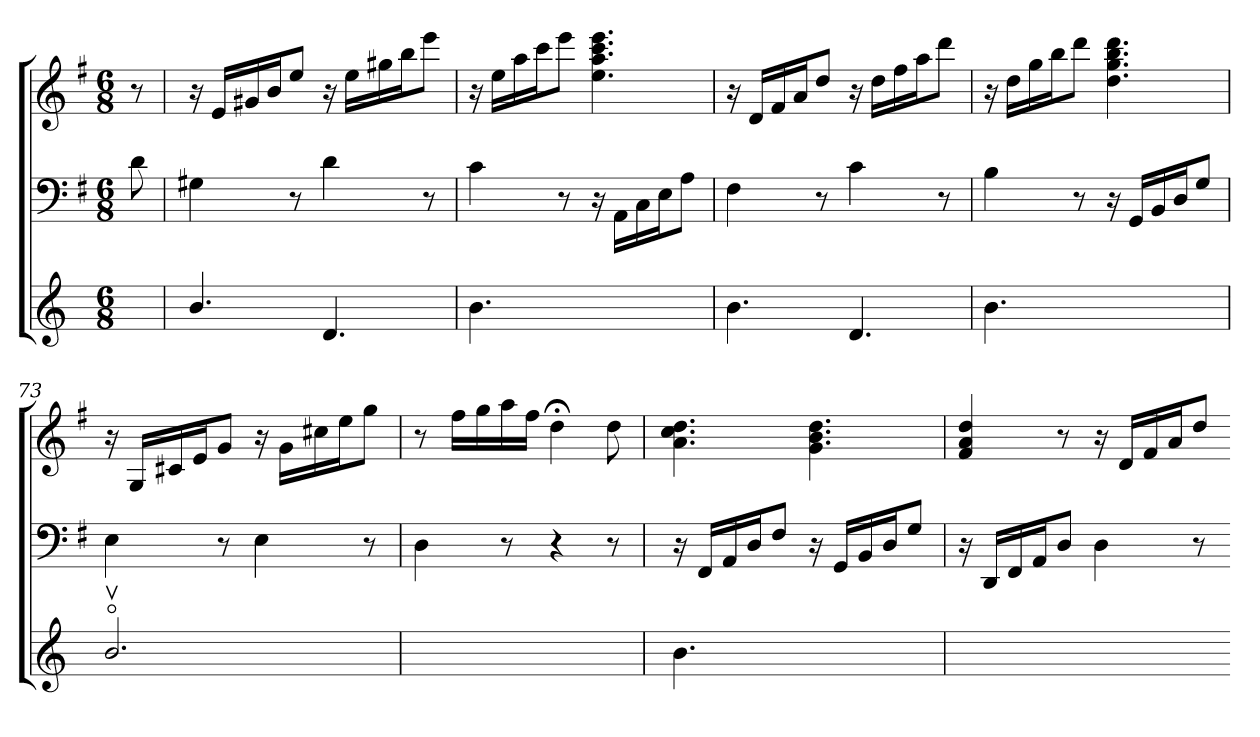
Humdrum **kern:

**kern	**kern	**kern
*part3	*part2	*part1
*staff3	*staff2	*staff1
*	*clefF4	*clefG2
*	*k[f#]	*k[f#]
*	*G:	*G:
*M6/8	*M6/8	*M6/8
=	=	=
8ryy	8d	8r
=69	=69	=69
4.b/	4G#X	16r
.	.	16eLL
.	.	16g#X
.	.	16bJ
.	8r	8eeJ
4.d/	4d	16r
.	.	16eeLL
.	.	16gg#X
.	.	16bbJ
.	8r	8eeeJ
=70	=70	=70
4.b	4c	16r
.	.	16eeLL
.	.	16aa
.	.	16cccJ
.	8r	8eeeJ
4.ryy	16r	4.ee 4.aa 4.ccc 4.eee
.	16AALL	.
.	16C	.
.	16EJ	.
.	8AJ	.
=71	=71	=71
4.b	4F#	16r
.	.	16dLL
.	.	16f#
.	.	16aJ
.	8r	8ddJ
4.d	4c	16r
.	.	16ddLL
.	.	16ff#
.	.	16aaJ
.	8r	8dddJ
=72	=72	=72
4.b	4B	16r
.	.	16ddLL
.	.	16gg
.	.	16bbJ
.	8r	8dddJ
4.ryy	16r	4.dd 4.gg 4.bb 4.ddd
.	16GGLL	.
.	16BB	.
.	16DJ	.
.	8GJ	.
=73	=73	=73
2.bov/	4E	16r
.	.	16GLL
.	.	16c#X
.	.	16eJ
.	8r	8gJ
.	4E	16r
.	.	16gLL
.	.	16cc#X
.	.	16eeJ
.	8r	8ggJ
=74	=74	=74
2.ryy	4D	8r
.	.	16ff#LL
.	.	16gg
.	8r	16aa
.	.	16ff#JJ
.	4r	4dd;<
.	8r	8dd
=75	=75	=75
4.b	16r	4.a 4.cc 4.dd
.	16FF#LL	.
.	16AA	.
.	16DJ	.
.	8F#J	.
4.ryy	16r	4.g 4.b 4.dd
.	16GGLL	.
.	16BB	.
.	16DJ	.
.	8GJ	.
=76	=76	=76
2.ryy	16r	4f# 4a 4dd
.	16DDLL	.
.	16FF#	.
.	16AAJ	.
.	8DJ	8r
.	4D	16r
.	.	16dLL
.	.	16f#
.	.	16aJ
.	8r	8ddJ
=-	=-	=-
*-	*-	*-
